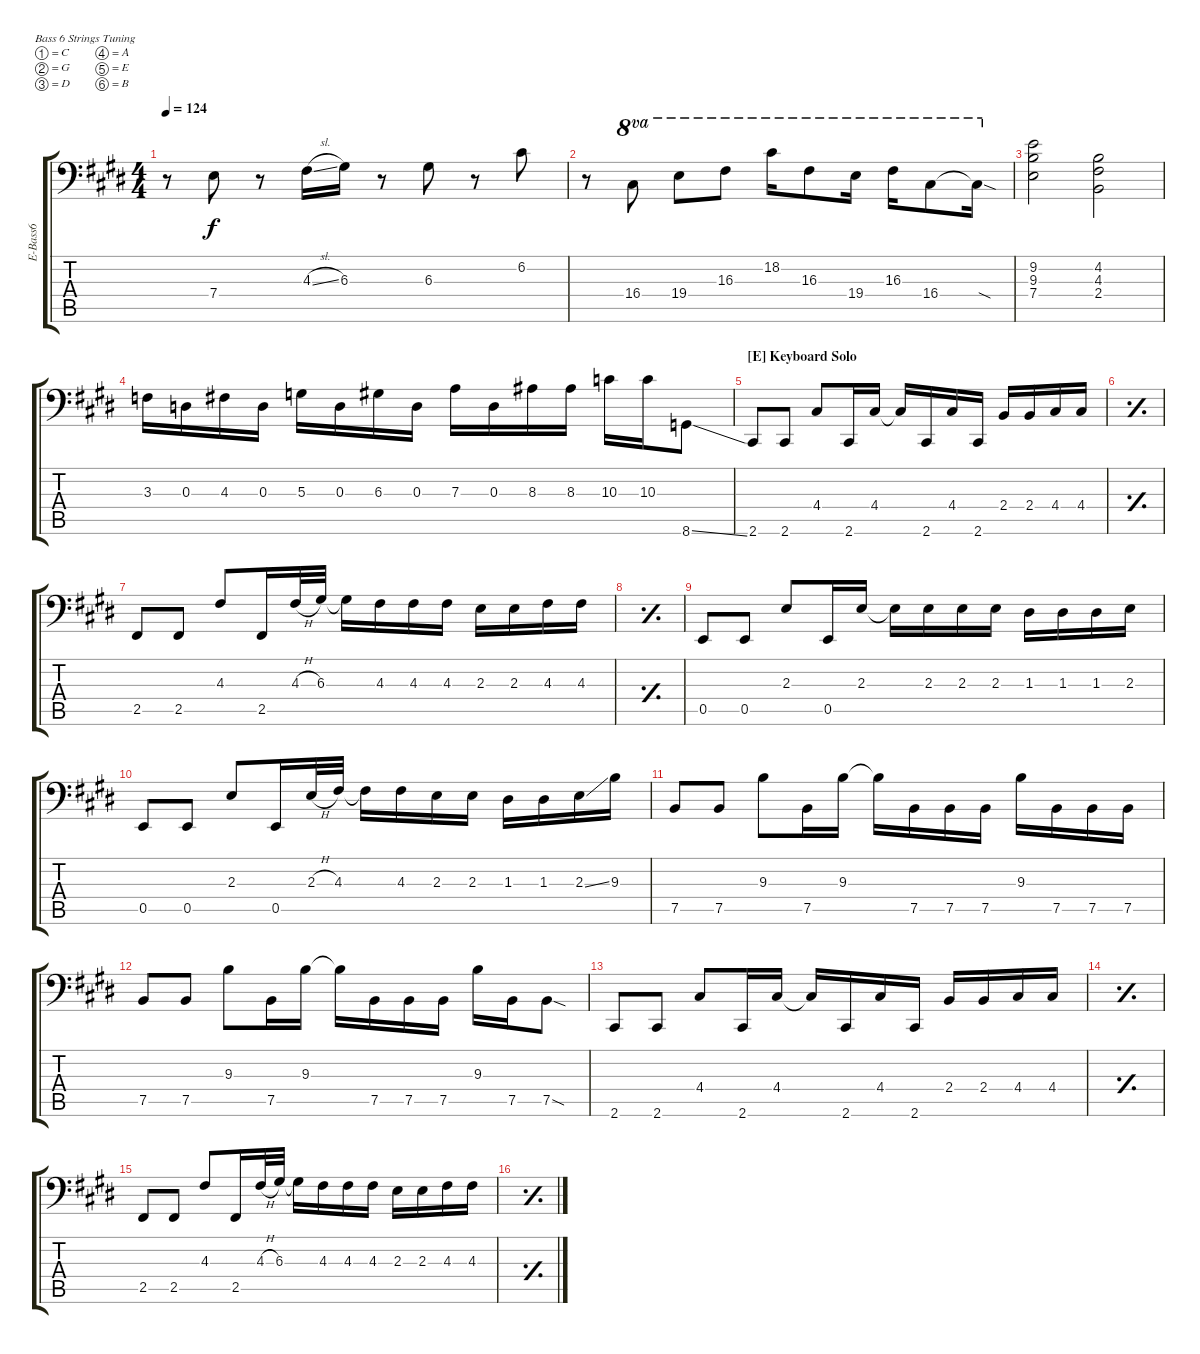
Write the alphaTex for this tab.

\defaultSystemsLayout 4
\bracketExtendMode groupsimilarinstruments
\otherSystemsTrackNameOrientation horizontal
\track ("Electric Bass" "E-Bass6") {multiBarRest instrument electricbassfinger}
\staff {score tabs}
\tuning (C3 G2 D2 A1 E1 B0)
\ts (4 4)
\tempo 124
\clef f4
\ks c#minor
r.8{dy f beam Down} 7.4{acc forcenatural}.8{beam Down} r.8{beam Down} 4.3{sl acc #}.16{beam Down} 6.3{acc #}.16{beam Down} r.8{beam Down} 6.3{acc #}.8{beam Down} r.8{beam Down} 6.2{acc #}.8{beam Down} |
r.8{beam Down} 16.4{acc #}.8{ot 8va beam Up} 19.4{acc forcenatural}.8{ot 8va beam Down} 16.3{acc #}.8{ot 8va beam Down} 18.2{acc #}.16{ot 8va beam Down} 16.3{acc #}.8{ot 8va beam Down} 19.4{acc forcenatural}.16{ot 8va beam Down} 16.3{acc #}.16{ot 8va beam Down} 16.4{acc #}.8{ot 8va beam Down} 16.4{sod t acc #}.16{ot 8va beam Down} |
(7.4{acc forcenatural} 9.3{acc forcenatural} 9.2{acc forcenatural}).2{beam Down} (4.3{acc #} 2.4{acc forcenatural} 4.2{acc forcenatural}).2{beam Down} |
3.3{acc forcenatural}.16{beam Down} 0.3{acc forcenatural}.16{beam Down} 4.3{acc #}.16{beam Down} 0.3{acc forcenatural}.16{beam Down} 5.3{acc forcenatural}.16{beam Down} 0.3{acc forcenatural}.16{beam Down} 6.3{acc #}.16{beam Down} 0.3{acc forcenatural}.16{beam Down} 7.3{acc forcenatural}.16{beam Down} 0.3{acc forcenatural}.16{beam Down} 8.3{acc #}.16{beam Down} 8.3{acc #}.16{beam Down} 10.3{acc forcenatural}.16{beam Down} 10.3{acc forcenatural}.16{beam Down} 8.6{ss acc forcenatural}.8{beam Down} |
\section ("E" "Keyboard Solo")
2.6{acc #}.8{beam Up} 2.6{acc #}.8{beam Up} 4.4{acc #}.8{beam Up} 2.6{acc #}.16{beam Up} 4.4{acc #}.16{beam Up} 4.4{t acc #}.16{beam Up} 2.6{acc #}.16{beam Up} 4.4{acc #}.16{beam Up} 2.6{acc #}.16{beam Up} 2.4{acc forcenatural}.16{beam Up} 2.4{acc forcenatural}.16{beam Up} 4.4{acc #}.16{beam Up} 4.4{acc #}.16{beam Up} |
\simile simple
|
\simile none
2.5{acc #}.8{beam Up} 2.5{acc #}.8{beam Up} 4.3{acc #}.8{beam Up} 2.5{acc #}.16{beam Up} 4.3{h acc #}.32{beam Up} 6.3{acc #}.32{beam Up} 6.3{t acc #}.16{beam Down} 4.3{acc #}.16{beam Down} 4.3{acc #}.16{beam Down} 4.3{acc #}.16{beam Down} 2.3{acc forcenatural}.16{beam Down} 2.3{acc forcenatural}.16{beam Down} 4.3{acc #}.16{beam Down} 4.3{acc #}.16{beam Down} |
\simile simple
|
\simile none
0.5{acc forcenatural}.8{beam Up} 0.5{acc forcenatural}.8{beam Up} 2.3{acc forcenatural}.8{beam Up} 0.5{acc forcenatural}.16{beam Up} 2.3{acc forcenatural}.16{beam Up} 2.3{t acc forcenatural}.16{beam Down} 2.3{acc forcenatural}.16{beam Down} 2.3{acc forcenatural}.16{beam Down} 2.3{acc forcenatural}.16{beam Down} 1.3{acc #}.16{beam Down} 1.3{acc #}.16{beam Down} 1.3{acc #}.16{beam Down} 2.3{acc forcenatural}.16{beam Down} |
0.5{acc forcenatural}.8{beam Up} 0.5{acc forcenatural}.8{beam Up} 2.3{acc forcenatural}.8{beam Up} 0.5{acc forcenatural}.16{beam Up} 2.3{h acc forcenatural}.32{beam Up} 4.3{acc #}.32{beam Up} 4.3{t acc #}.16{beam Down} 4.3{acc #}.16{beam Down} 2.3{acc forcenatural}.16{beam Down} 2.3{acc forcenatural}.16{beam Down} 1.3{acc #}.16{beam Down} 1.3{acc #}.16{beam Down} 2.3{ss acc forcenatural}.16{beam Down} 9.3{acc forcenatural}.16{beam Down} |
7.5{acc forcenatural}.8{beam Up} 7.5{acc forcenatural}.8{beam Up} 9.3{acc forcenatural}.8{beam Down} 7.5{acc forcenatural}.16{beam Down} 9.3{acc forcenatural}.16{beam Down} 9.3{t acc forcenatural}.16{beam Down} 7.5{acc forcenatural}.16{beam Down} 7.5{acc forcenatural}.16{beam Down} 7.5{acc forcenatural}.16{beam Down} 9.3{acc forcenatural}.16{beam Down} 7.5{acc forcenatural}.16{beam Down} 7.5{acc forcenatural}.16{beam Down} 7.5{acc forcenatural}.16{beam Down} |
7.5{acc forcenatural}.8{beam Up} 7.5{acc forcenatural}.8{beam Up} 9.3{acc forcenatural}.8{beam Down} 7.5{acc forcenatural}.16{beam Down} 9.3{acc forcenatural}.16{beam Down} 9.3{t acc forcenatural}.16{beam Down} 7.5{acc forcenatural}.16{beam Down} 7.5{acc forcenatural}.16{beam Down} 7.5{acc forcenatural}.16{beam Down} 9.3{acc forcenatural}.16{beam Down} 7.5{acc forcenatural}.16{beam Down} 7.5{sod acc forcenatural}.8{beam Down} |
2.6{acc #}.8{beam Up} 2.6{acc #}.8{beam Up} 4.4{acc #}.8{beam Up} 2.6{acc #}.16{beam Up} 4.4{acc #}.16{beam Up} 4.4{t acc #}.16{beam Up} 2.6{acc #}.16{beam Up} 4.4{acc #}.16{beam Up} 2.6{acc #}.16{beam Up} 2.4{acc forcenatural}.16{beam Up} 2.4{acc forcenatural}.16{beam Up} 4.4{acc #}.16{beam Up} 4.4{acc #}.16{beam Up} |
\simile simple
|
\simile none
2.5{acc #}.8{beam Up} 2.5{acc #}.8{beam Up} 4.3{acc #}.8{beam Up} 2.5{acc #}.16{beam Up} 4.3{h acc #}.32{beam Up} 6.3{acc #}.32{beam Up} 6.3{t acc #}.16{beam Down} 4.3{acc #}.16{beam Down} 4.3{acc #}.16{beam Down} 4.3{acc #}.16{beam Down} 2.3{acc forcenatural}.16{beam Down} 2.3{acc forcenatural}.16{beam Down} 4.3{acc #}.16{beam Down} 4.3{acc #}.16{beam Down} |
\simile simple
